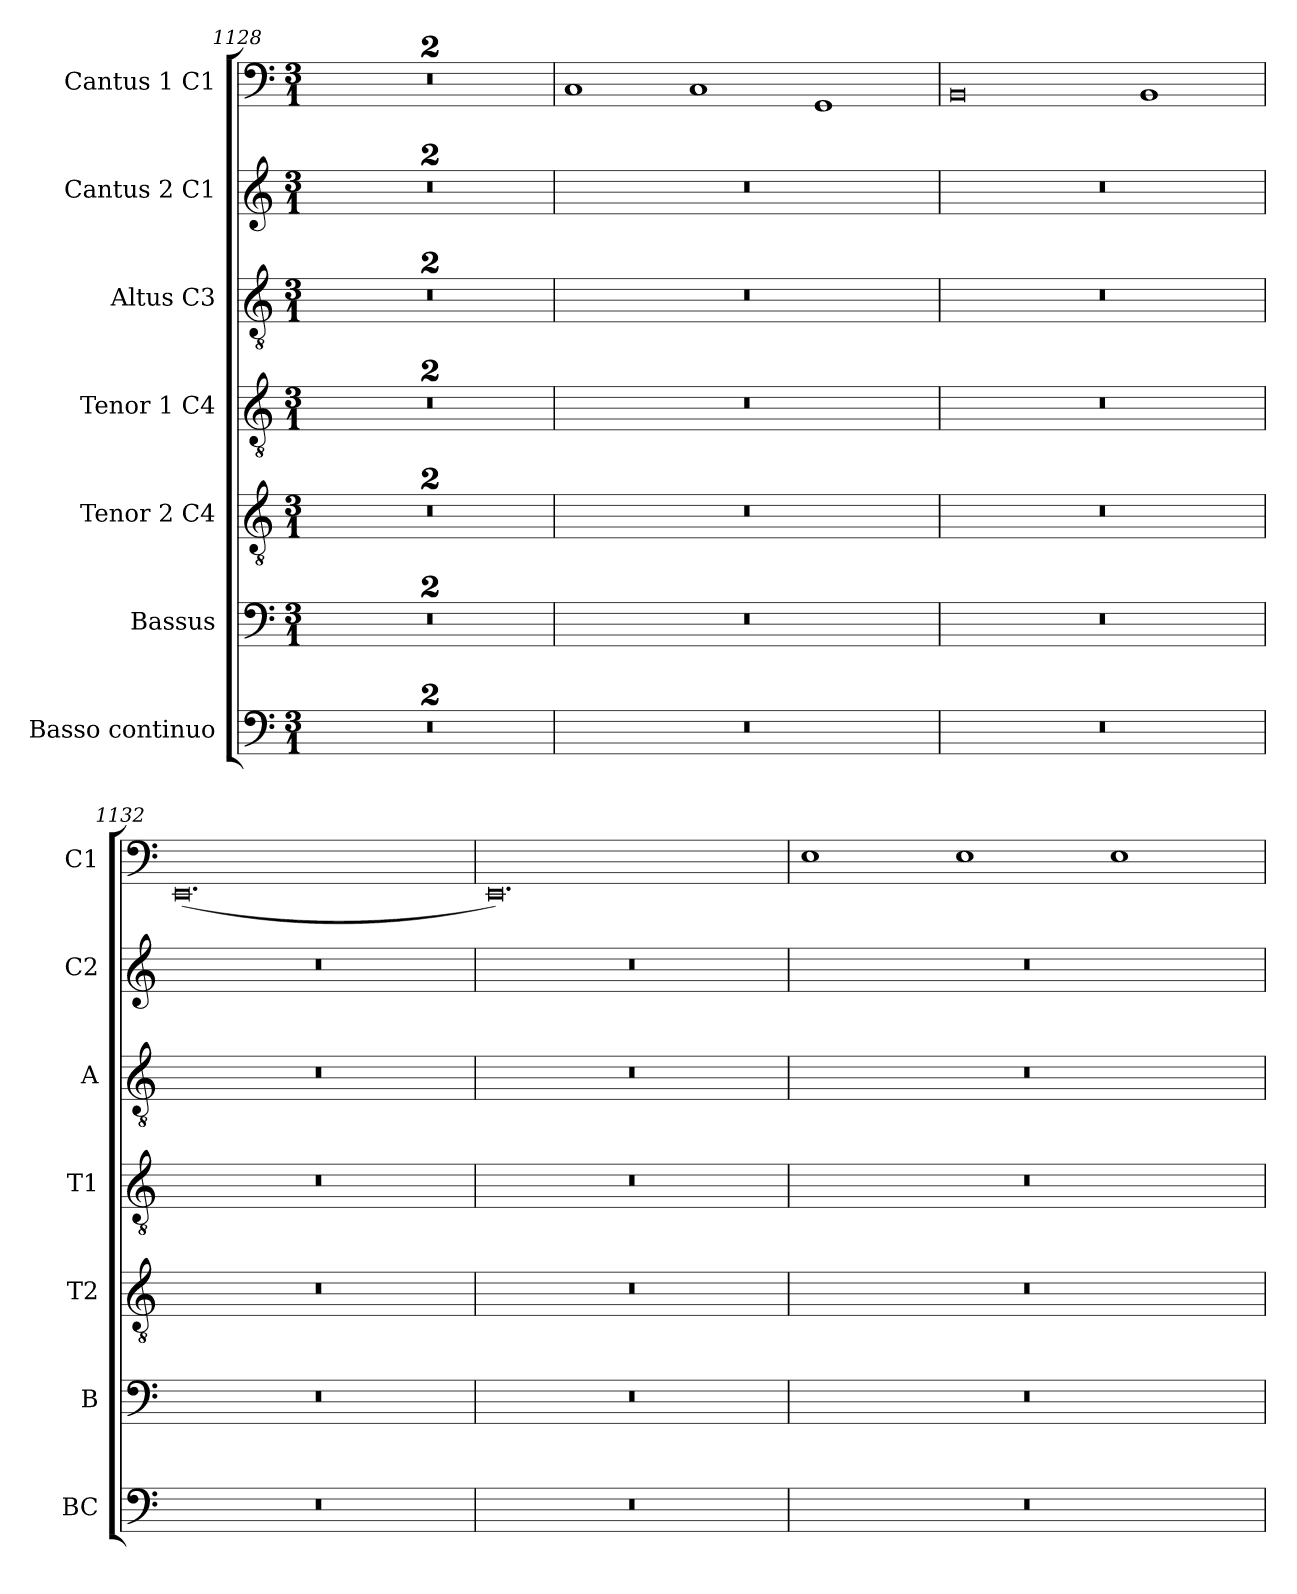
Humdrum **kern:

**kern	**kern	**kern	**kern	**kern	**kern	**kern
*part7	*part6	*part5	*part4	*part3	*part2	*part1
*staff7	*staff6	*staff5	*staff4	*staff3	*staff2	*staff1
*I"Basso continuo	*I"Bassus	*I"Tenor 2 C4	*I"Tenor 1 C4	*I"Altus C3	*I"Cantus 2 C1	*I"Cantus 1 C1
*I'BC	*I'B	*I'T2	*I'T1	*I'A	*I'C2	*I'C1
*clefF4	*clefF4	*clefGv2	*clefGv2	*clefGv2	*clefG2	*clefF4
*ITrd7c12	*	*	*	*	*	*
*k[]	*k[]	*k[]	*k[]	*k[]	*k[]	*k[]
*C:	*C:	*C:	*C:	*C:	*C:	*C:
*M3/1	*M3/1	*M3/1	*M3/1	*M3/1	*M3/1	*M3/1
=1128	=1128	=1128	=1128	=1128	=1128	=1128
0.r	0.r	0.r	0.r	0.r	0.r	0.r
=1129	=1129	=1129	=1129	=1129	=1129	=1129
0.r	0.r	0.r	0.r	0.r	0.r	0.r
=1130	=1130	=1130	=1130	=1130	=1130	=1130
0.r	0.r	0.r	0.r	0.r	0.r	1C
.	.	.	.	.	.	1C
.	.	.	.	.	.	1GG
!!LO:LB:g=z
=1131	=1131	=1131	=1131	=1131	=1131	=1131
0.r	0.r	0.r	0.r	0.r	0.r	0BB
.	.	.	.	.	.	1BB
=1132	=1132	=1132	=1132	=1132	=1132	=1132
0.r	0.r	0.r	0.r	0.r	0.r	(<0.EE
=1133	=1133	=1133	=1133	=1133	=1133	=1133
0.r	0.r	0.r	0.r	0.r	0.r	0.EE)
=1134	=1134	=1134	=1134	=1134	=1134	=1134
0.r	0.r	0.r	0.r	0.r	0.r	1E
.	.	.	.	.	.	1E
.	.	.	.	.	.	1E
=	=	=	=	=	=	=
*-	*-	*-	*-	*-	*-	*-
